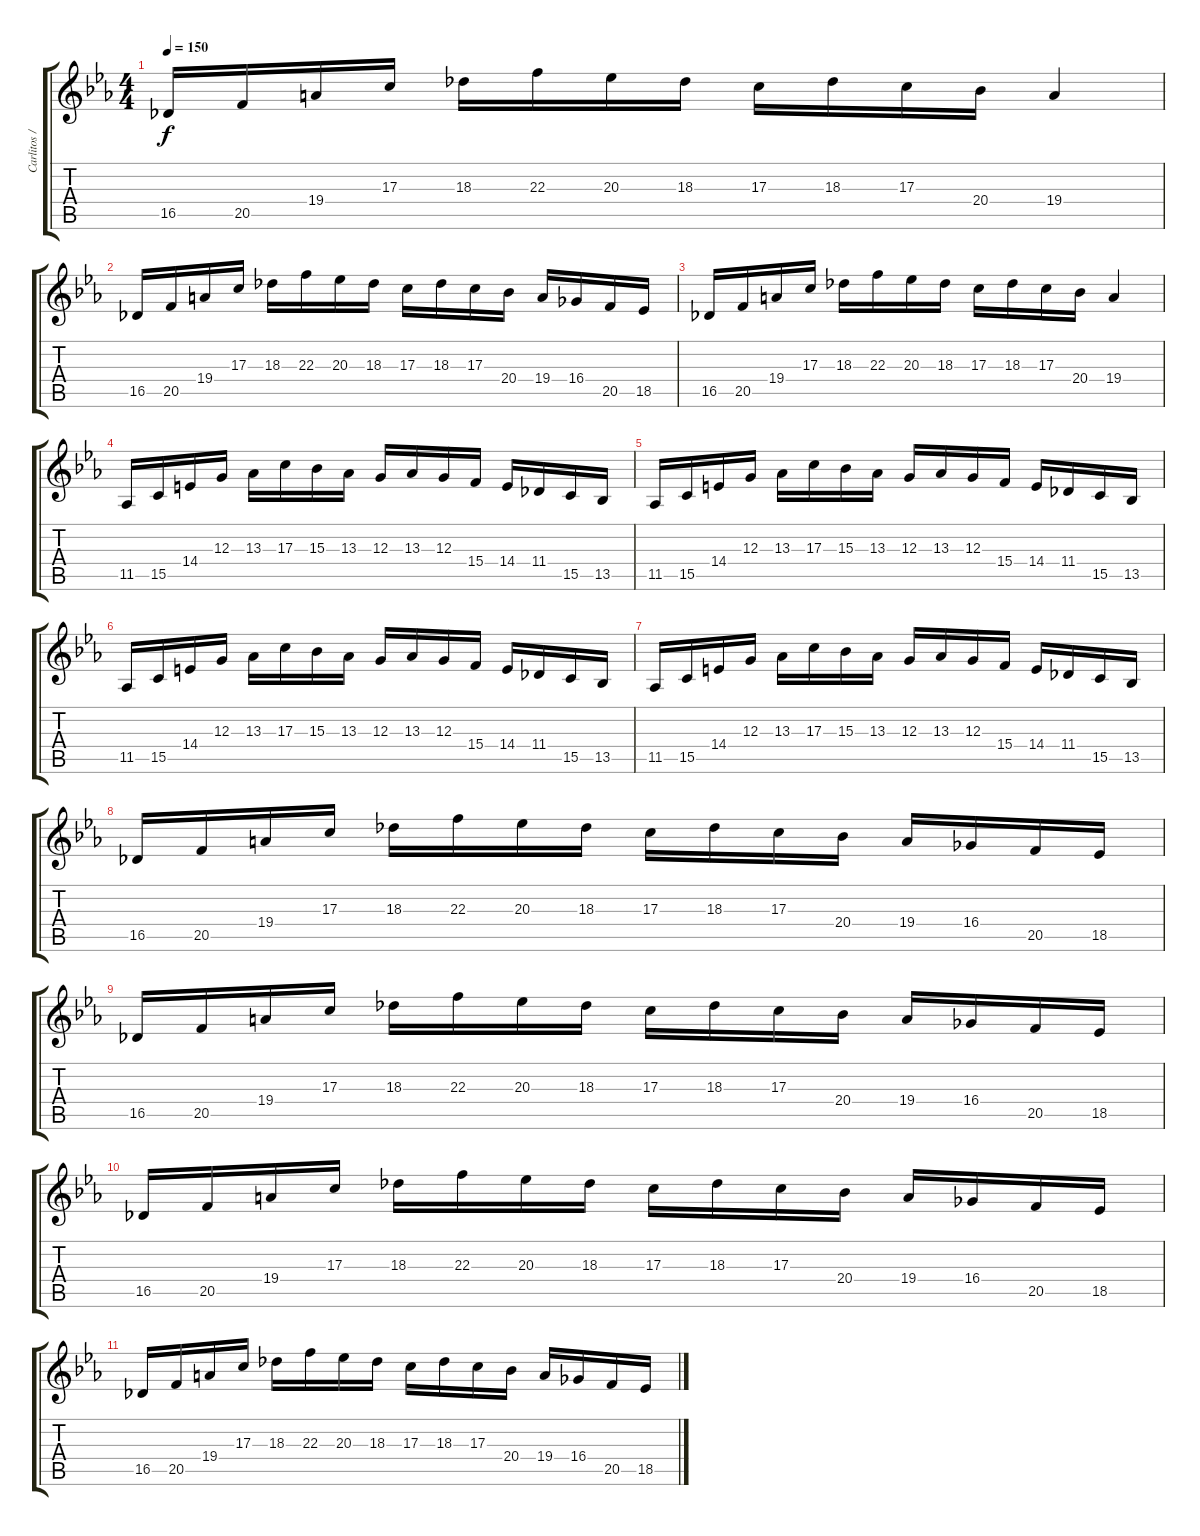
\track ("Carlitos / Ale" "Carlitos /") {instrument harpsichord}
\staff {score tabs}
\tuning (E4 B3 G3 D3 A2 E2) {hide}
\ts (4 4)
\tempo 150
\clef g2
\ks cminor
16.5.16{dy f} 20.5.16 19.4.16 17.3.16 18.3.16 22.3.16 20.3.16 18.3.16 17.3.16 18.3.16 17.3.16 20.4.16 19.4.4 |
16.5.16 20.5.16 19.4.16 17.3.16 18.3.16 22.3.16 20.3.16 18.3.16 17.3.16 18.3.16 17.3.16 20.4.16 19.4.16 16.4.16 20.5.16 18.5.16 |
16.5.16 20.5.16 19.4.16 17.3.16 18.3.16 22.3.16 20.3.16 18.3.16 17.3.16 18.3.16 17.3.16 20.4.16 19.4.4 |
11.5.16 15.5.16 14.4.16 12.3.16 13.3.16 17.3.16 15.3.16 13.3.16 12.3.16 13.3.16 12.3.16 15.4.16 14.4.16 11.4.16 15.5.16 13.5.16 |
11.5.16 15.5.16 14.4.16 12.3.16 13.3.16 17.3.16 15.3.16 13.3.16 12.3.16 13.3.16 12.3.16 15.4.16 14.4.16 11.4.16 15.5.16 13.5.16 |
11.5.16 15.5.16 14.4.16 12.3.16 13.3.16 17.3.16 15.3.16 13.3.16 12.3.16 13.3.16 12.3.16 15.4.16 14.4.16 11.4.16 15.5.16 13.5.16 |
11.5.16 15.5.16 14.4.16 12.3.16 13.3.16 17.3.16 15.3.16 13.3.16 12.3.16 13.3.16 12.3.16 15.4.16 14.4.16 11.4.16 15.5.16 13.5.16 |
16.5.16 20.5.16 19.4.16 17.3.16 18.3.16 22.3.16 20.3.16 18.3.16 17.3.16 18.3.16 17.3.16 20.4.16 19.4.16 16.4.16 20.5.16 18.5.16 |
16.5.16 20.5.16 19.4.16 17.3.16 18.3.16 22.3.16 20.3.16 18.3.16 17.3.16 18.3.16 17.3.16 20.4.16 19.4.16 16.4.16 20.5.16 18.5.16 |
16.5.16 20.5.16 19.4.16 17.3.16 18.3.16 22.3.16 20.3.16 18.3.16 17.3.16 18.3.16 17.3.16 20.4.16 19.4.16 16.4.16 20.5.16 18.5.16 |
16.5.16 20.5.16 19.4.16 17.3.16 18.3.16 22.3.16 20.3.16 18.3.16 17.3.16 18.3.16 17.3.16 20.4.16 19.4.16 16.4.16 20.5.16 18.5.16
